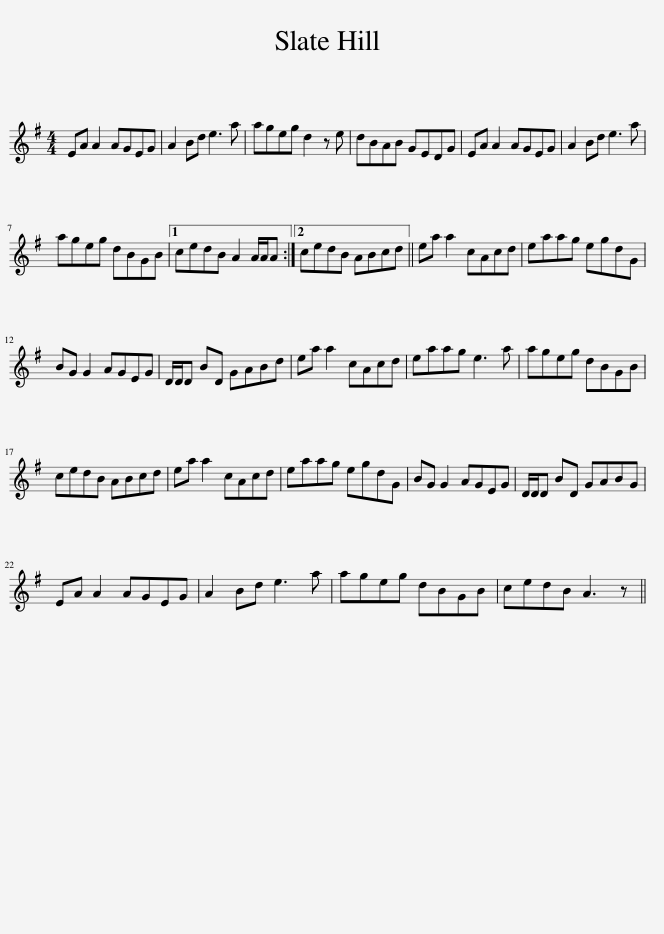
X:1
L:1/8
M:4/4
I:linebreak $
K:G
V:1 treble
V:1
 EA A2 AGEG | A2 Bd e3 a | ageg d2 z e | dBAB GEDG | EA A2 AGEG | %5
 A2 Bd e3 a |$ ageg dBGB |1 cedB A2 A/A/A :|2 cedB ABcd || ea a2 cAcd | %10
 eaag egdG |$ BG G2 AGEG | D/D/D BD GABd | ea a2 cAcd | eaag e3 a | %15
 ageg dBGB |$ cedB ABcd | ea a2 cAcd | eaag egdG | BG G2 AGEG | %20
 D/D/D BD GABG |$ EA A2 AGEG | A2 Bd e3 a | ageg dBGB | cedB A3 z || %25
